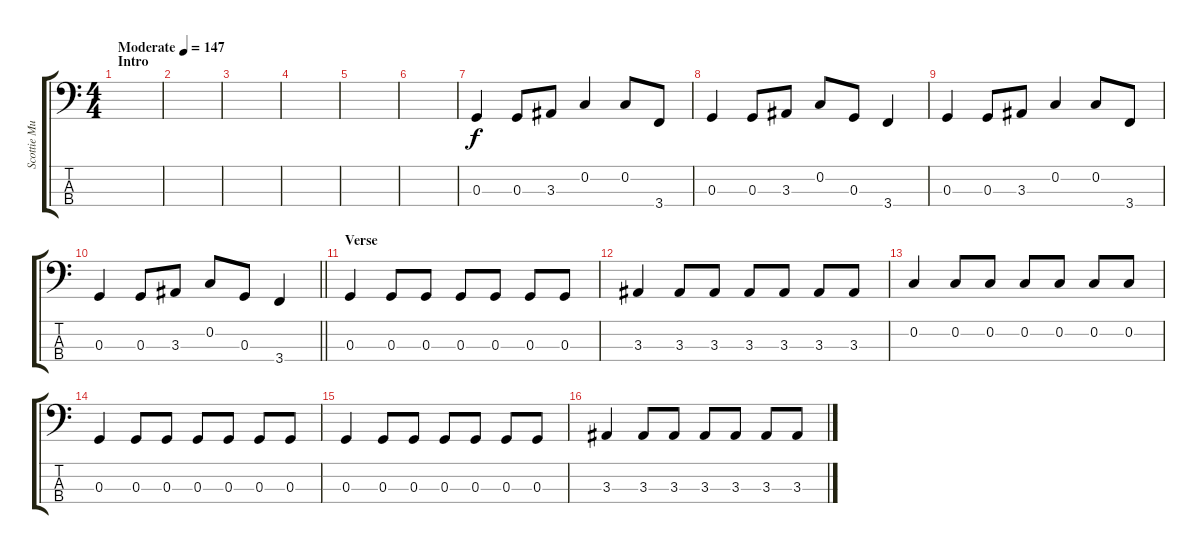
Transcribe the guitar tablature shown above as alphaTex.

\track ("Scottie Murphy - Bass" "Scottie Mu") {instrument electricbasspick}
\staff {score tabs}
\tuning (F2 C2 G1 D1) {hide}
\ts (4 4)
\section ("" "Intro")
\tempo (147 "Moderate")
\clef f4
\ks c
|
|
|
|
|
|
0.3.4 0.3.8 3.3.8 0.2.4 0.2.8 3.4.8 |
0.3.4 0.3.8 3.3.8 0.2.8 0.3.8 3.4.4 |
0.3.4 0.3.8 3.3.8 0.2.4 0.2.8 3.4.8 |
\barLineRight lightlight
0.3.4 0.3.8 3.3.8 0.2.8 0.3.8 3.4.4 |
\section ("" "Verse")
0.3.4 0.3.8 0.3.8 0.3.8 0.3.8 0.3.8 0.3.8 |
3.3.4 3.3.8 3.3.8 3.3.8 3.3.8 3.3.8 3.3.8 |
0.2.4 0.2.8 0.2.8 0.2.8 0.2.8 0.2.8 0.2.8 |
0.3.4 0.3.8 0.3.8 0.3.8 0.3.8 0.3.8 0.3.8 |
0.3.4 0.3.8 0.3.8 0.3.8 0.3.8 0.3.8 0.3.8 |
3.3.4 3.3.8 3.3.8 3.3.8 3.3.8 3.3.8 3.3.8
